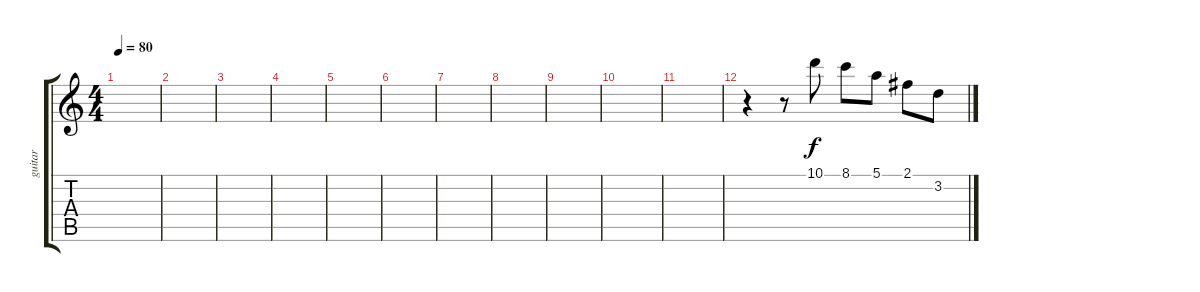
\track ("guitar" "guitar") {instrument acousticguitarsteel}
\staff {score tabs}
\tuning (E4 B3 G3 D3 A2 E2) {hide}
\ts (4 4)
\tempo 80
\clef g2
\ks c
|
|
|
|
|
|
|
|
|
|
|
r.4 r.8 10.1.8 8.1.8 5.1.8 2.1.8 3.2.8
